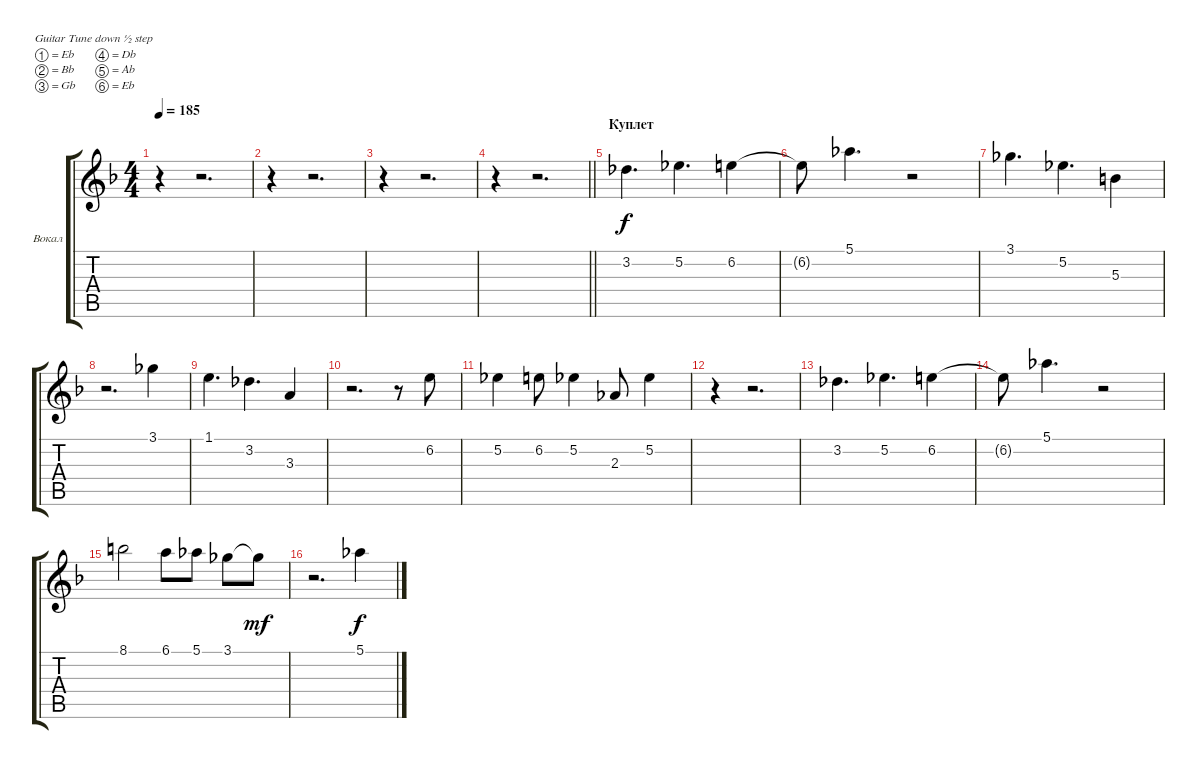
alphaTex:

\bracketExtendMode groupsimilarinstruments
\firstSystemTrackNameOrientation horizontal
\otherSystemsTrackNameOrientation horizontal
\track ("Валерий Кипелов" "Вокал") {instrument trumpet}
\staff {score tabs}
\tuning (Eb4 Bb3 Gb3 Db3 Ab2 Eb2)
\displaytranspose 12
\ts (4 4)
\tempo 185
\clef g2
\ks dminor
r.4{dy f} r.2{d} |
r.4 r.2{d} |
r.4 r.2{d} |
\barLineRight lightlight
r.4 r.2{d} |
\section ("" "Куплет")
3.2.4{d} 5.2.4{d} 6.2.4 |
6.2{t}.8 5.1.4{d} r.2 |
3.1.4{d} 5.2.4{d} 5.3.4 |
r.2{d} 3.1.4 |
1.1.4{d} 3.2.4{d} 3.3.4 |
r.2{d} r.8 6.2.8 |
5.2.4 6.2.8 5.2.4 2.3.8 5.2.4 |
r.4 r.2{d} |
3.2.4{d} 5.2.4{d} 6.2.4 |
6.2{t}.8 5.1.4{d} r.2 |
8.1.2 6.1.8 5.1.8 3.1.8 3.1{t}.8{dy mf} |
r.2{d} 5.1.4{dy f}
